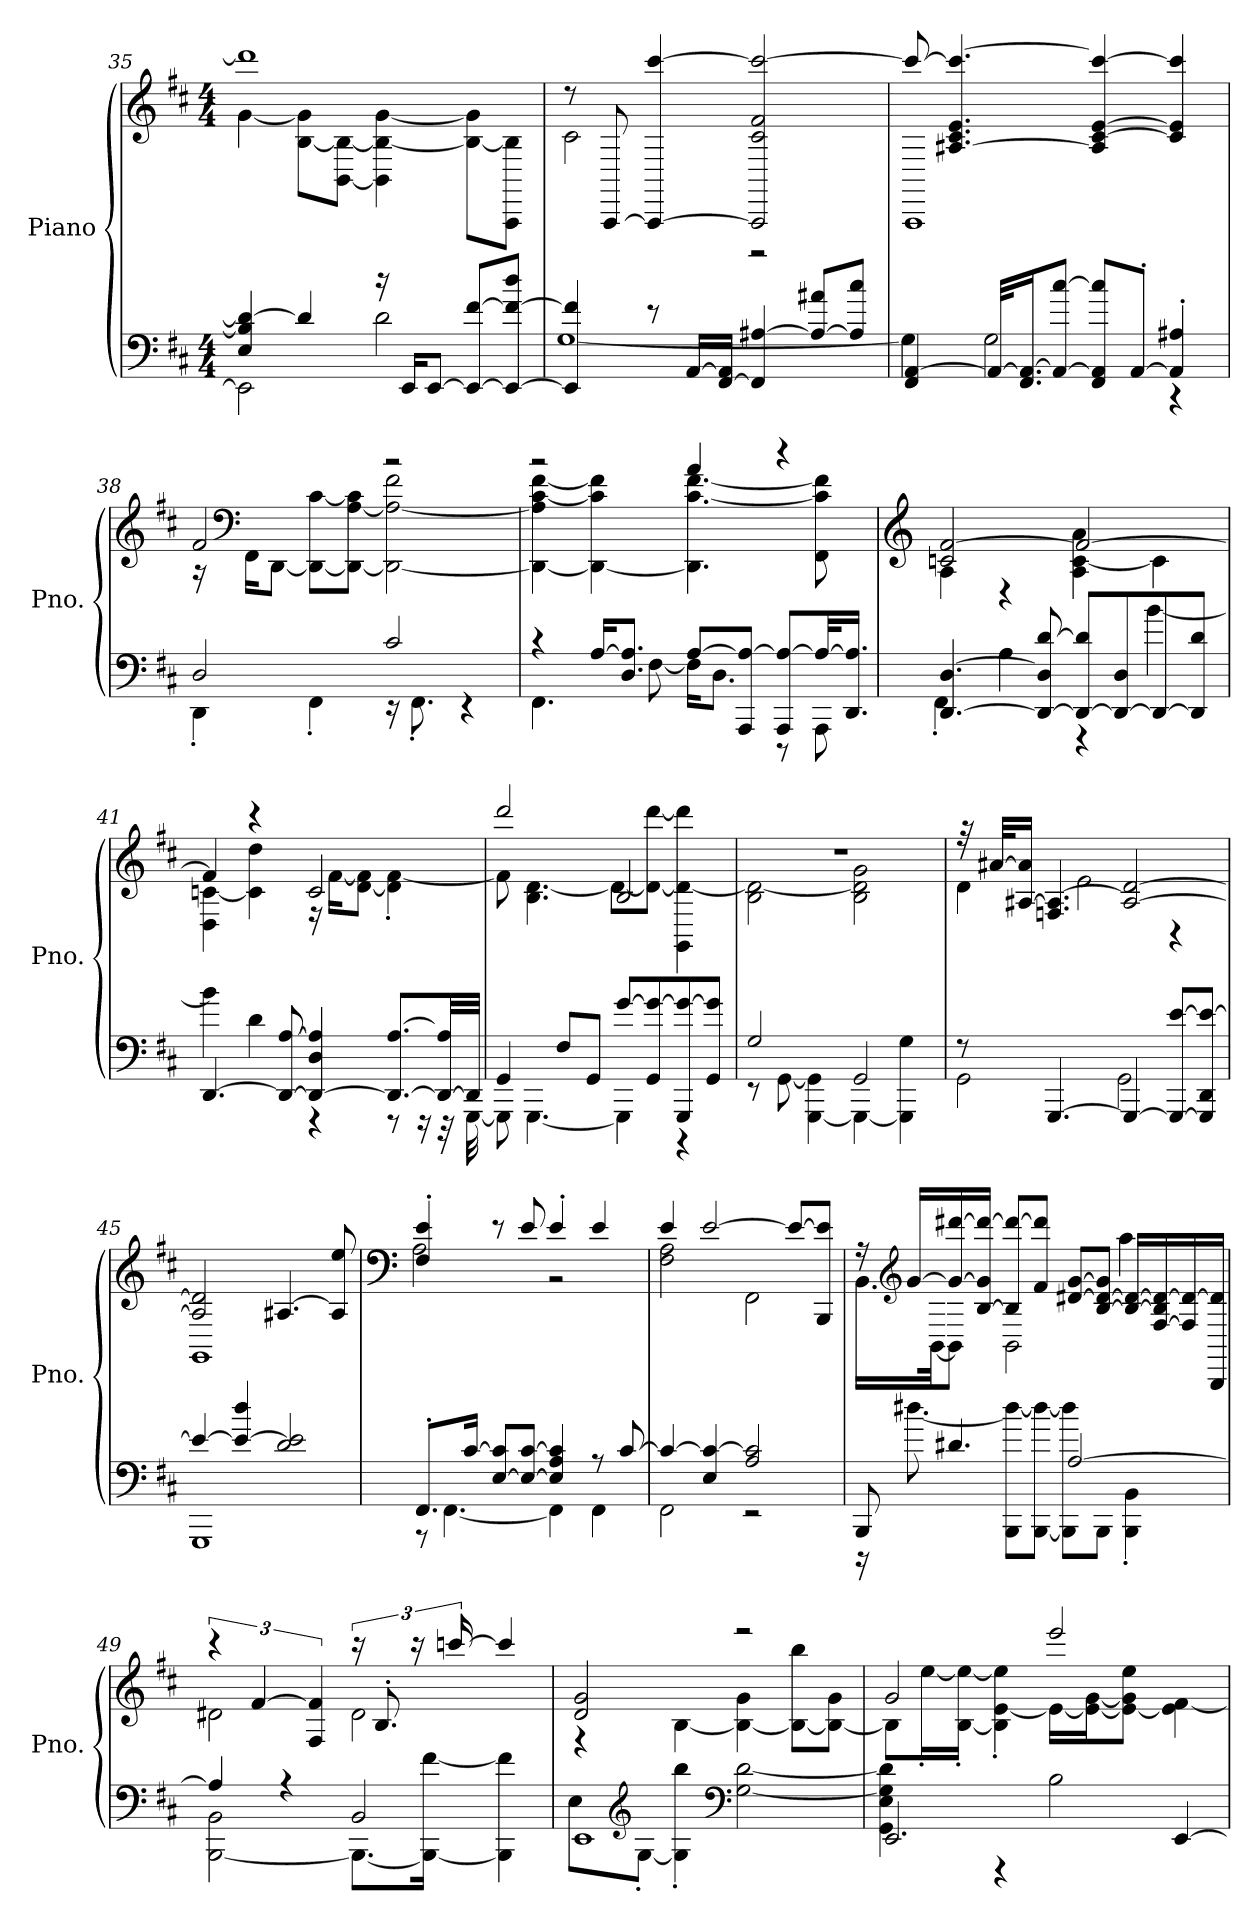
**kern	**kern
*part1	*part1
*staff2	*staff1
*I"Piano	*
*I'Pno.	*
*clefF4	*clefG2
*k[f#c#]	*k[f#c#]
*M4/4	*M4/4
=35	=35
*^	*^
4E/ 4B/] 4d/_	2EE\]	1ddd]	[4g\
4d/]	.	.	[8B\ 8g\]L
.	.	.	[8BB\ 8B\_J
16r	2d\	.	4BB\] 4B\_ [4g\
16EE/KL	.	.	.
[8EE/J	.	.	.
8EE/_ [8f#/L	.	.	8B\_ 8g\]L
8EE/_ 8f#/_ 8dd/J	.	.	8AAA\ 8B\]J
=36	=36	=36	=36
4EE/] 4f#/]	[1G	8r	2c#\
.	.	[8AAA/	.
8r	.	4AAA/_ [4ccc#/	.
[16AA/LL	.	.	.
[16FF#/ 16AA/]JJ	.	.	.
4FF#/] [4A#X/	.	2AAA/] 2c#/ 2f#/ 2ccc#/_	2r
8A#/_ 8a#X/L	.	.	.
8A#/] 8cc#/J	.	.	.
!!LO:PB:g=z	!!
=37	=37	=37	=37
4FF#/ [4AA/	4G\]	8ccc#/_	1AAA
.	.	[4.A#X/ 4.c#/ 4.e/ 4.ccc#/_	.
32AA/KLL_	2G\	.	.
16.FF#/ 16.AA/_J	.	.	.
8AA/_ [8cc#/J	.	.	.
8FF#/ 8AA/] 8cc#/]L	.	4A#/] [4c#/ [4e/ 4ccc#/_	.
[8AA'/J	.	.	.
4AA/]' 4A#X/'	4r	4c#/] 4e/] 4ccc#/]	.
=38	=38	=38	=38
2D/	4DD'\	2f#/	16r
*	*	*clefF4	*
.	.	.	16FF#\KL
.	.	.	[8DD\J
.	4FF#'\	.	8DD\_ [8c#\L
.	.	.	8DD\_ [8A\ 8c#\]J
2c#/	16r	2r	2DD\_ 2A\_ 2f#\
.	8.FF#'\	.	.
.	4r	.	.
=39	=39	=39	=39
4r	4.FF#\	2r	4DD\_ 4A\] [4c#\ [4f#\
[16A/KL	.	.	4DD\_ 4c#\] 4f#\]
8.D/ 8.A/]J	.	.	.
.	[8F#\	.	.
[8A/L	16F#\KL]	4a/	4.DD\] [4.c#\ [4.f#\
.	8.D\J	.	.
8AAA/ 8A/_J	.	.	.
8AAA/ 8A/_L	8r	4r	.
32A/KL_	8AAA\	.	8FF#\ 8c#\] 8f#\]
16.DD/ 16.A/]JJ	.	.	.
=40	=40	=40	=40
*	*	*clefG2	*
[4.DD/ [4.D/	4FF#'\	2cn/ [2f#/	4A\
.	4A\	.	4r
8DD/_ 8D/] [8d/	.	.	.
8DD/_ 8d/]L	4r	2f#/_	4A\ [4c\ 4a\
8DD/_ 8D/	.	.	.
8DD/_	[4b\	.	4c\]
8DD/] 8d/J	.	.	.
!!LO:LB:g=z	!!
=41	=41	=41	=41
[4.DD/	4b\]	4f#/]	4D\ [4cn\
.	4d\	4r	4c\] 4dd\
8DD/_ [8A/	.	.	.
4DD/_ 4D/ 4A/]	4r	2c/	16r
.	.	.	[16f#\KL
.	.	.	[8d\ 8f#\]J
8.DD/_ [8.A/L	8r	.	4d\]' [4f#\'
.	16r	.	.
32DD/_ 32A/]LL	32r	.	.
32DD/JJJ]	[32GGG\	.	.
=42	=42	=42	=42
4GG/	8GGG\]	2ddd/	8f#\]
.	[4.GGG\	.	4.B\ [4.d\
8F#/L	.	.	.
8GG/J	.	.	.
[8g/L	4GGG\]	2B/	8d\L_
8GG/ 8g/_	.	.	8d\_ [8ddd\J
8GGG/ 8g/_	4r	.	4GG\ 4d\_ 4ddd\]
8GG/ 8g/]J	.	.	.
=43	=43	=43	=43
2G/	8r	1r	2B\ 2d\_
.	[8GG\	.	.
.	[4GGG\ 4GG\]	.	.
2GG/	4GGG\_	.	2B\ 2d\] 2g\
.	4GGG\] 4G\	.	.
=44	=44	=44	=44
8r	2GG\	32r	4d\
.	.	[32a#X/KLL	.
.	.	[16A#X/ 16a#/]JJ	.
[4.GGG/	.	4.Fn/ 4.A#/_	.
.	.	.	2e\
4GGG/_	2GG\	2A#/_ [2d/	.
8GGG/_ [8e/L	.	.	4r
8GGG/] 8DD/ 8e/_J	.	.	.
=45	=45	=45	=45
4e/_	1GGG	2A#/] 2d/]	1GG
4e/_ 4dd/	.	.	.
2d/ 2e/]	.	[4.A#X/	.
.	.	8A#/] 8ee/	.
!!LO:LB:g=z	!!
=46	=46	=46	=46
*	*	*clefF4	*
8.FF#'/L	8r	4F#/' 4e/'	2A\
.	[4.FF#\	.	.
[16c#/Jk	.	.	.
[8E/ 8c#/]L	.	8r	.
8E/_ [8c#/J	.	8e/	.
4E/] 4A/ 4c#/]	4FF#\]	4e'/	2r
8r	4FF#\	4e/	.
[8c#/	.	.	.
=47	=47	=47	=47
4c#/_	2FF#\	4e/	2F#\ 2A\
4E/ 4c#/_	.	[2e/	.
2A/ 2c#/]	2r	.	2FF#\
.	.	8e/L_	.
.	.	8BBB/ 8e/]J	.
=48	=48	=48	=48
8BBB/	16r	16r	16.BB\LL
*	*	*clefG2	*
.	[8.dd#X\	[16g/LL	.
.	.	.	[32BB\JK
4.d#X/	.	16g/_ [16ddd#X/	8BB\J]
.	.	[16B/ 16g/] 16ddd#/_JJ	.
.	8BBB\ 8dd#\_L	8B/] 8ddd#/_L	2BB\
.	[8BBB\ 8dd#\_J	8f#/ 8ddd#/]J	.
[2A/	8BBB\] 8dd#\]L	[8d#X/ [8g/L	.
.	8BBB\J	[8B/ 8d#/_ 8g/]J	.
.	4BBB\' 4BB\'	16B/_ 16d#/_LL	4aa\
.	.	[16F#/ 16B/] 16d#/_	.
.	.	16F#/] 16d#/_	.
.	.	16BBB/ 16d#/]JJ	.
=49	=49	=49	=49
4A/]	[2BBB\ 2BB\	6r	2d#X\
.	.	[6f#/	.
4r	.	.	.
.	.	6F#/ 6f#/]	.
2BB/	8.BBB\L_	24r	2d#\
.	.	12.B'/	.
.	.	24r	.
.	16BBB\_ [16f#\Jk	.	.
.	.	[24cccn/	.
.	4BBB\] 4f#\]	4ccc/]	.
!!LO:LB:g=z	!!
=50	=50	=50	=50
1EE	8E\L	2d/ 2g/	4r
*clefG2	*	*	*
.	[8G'\J	.	.
.	4G\]' 4bb\'	.	[4B\
*clefF4	*	*	*
.	[2G\ [2d\	2r	4B\_ 4g\
.	.	.	8B\_ 8bb\L
.	.	.	8B\_ 8g\J
=51	=51	=51	=51
2.EE/	4GG\ 4E\ 4G\] 4d\]	2g/	8B\L]
.	.	.	[16ee'\L
.	.	.	[16B\' 16ee\_'JJ
.	4r	.	4B\]' [4e\' 4ee\]'
.	2B\	2eee/	16e\LL_
.	.	.	16e\_ [16g\J
.	.	.	8e\_ 8g\] 8ee\J
[4EE/	.	.	4e\] [4f#\
*v	*v	*	*
*	*v	*v
=	=
*-	*-
